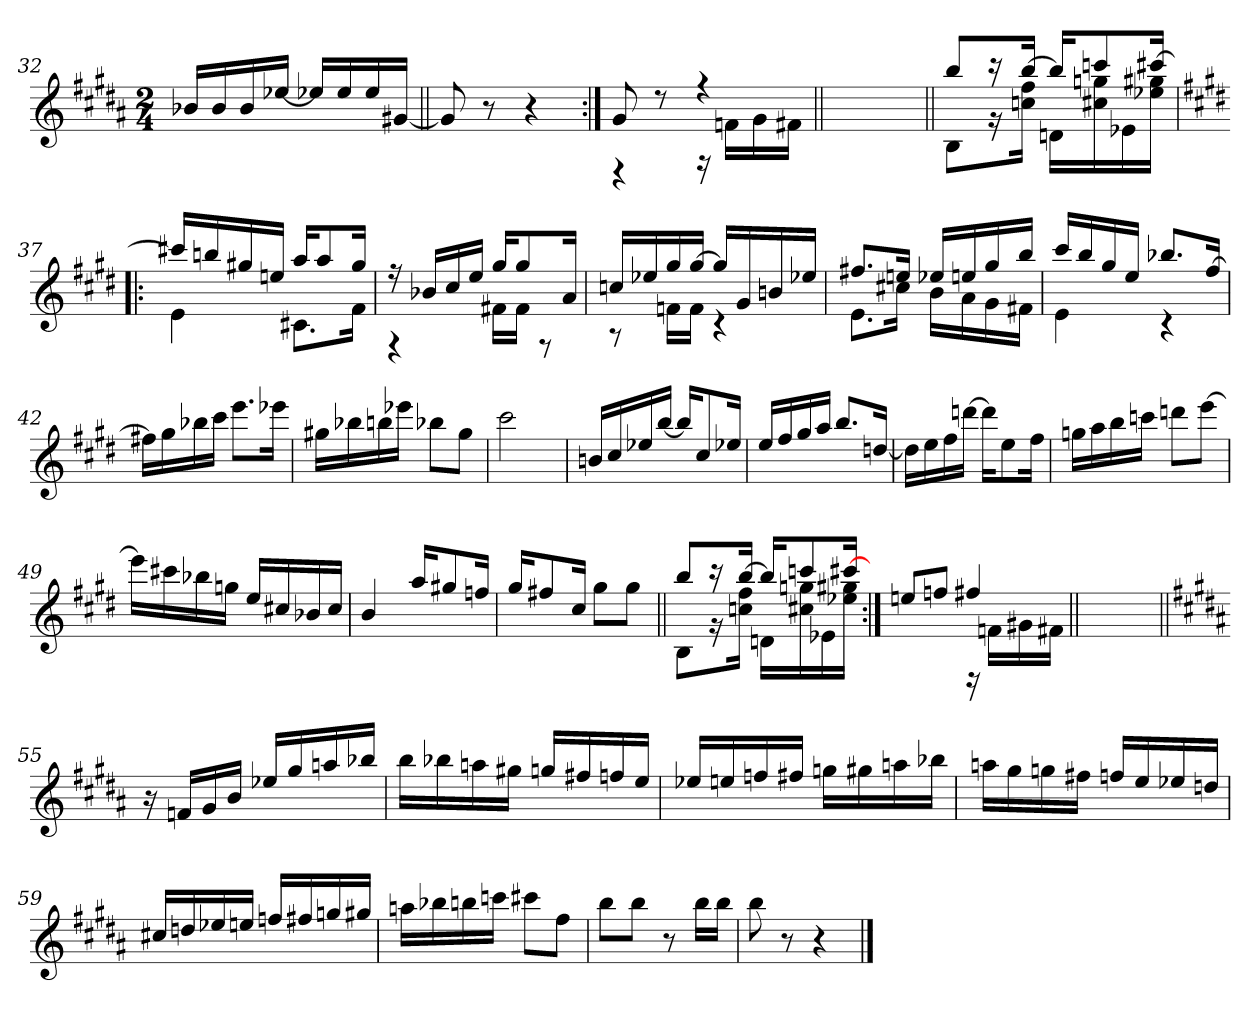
**kern
*part1
*staff1
!!LO:LB:g=z
*clefG2
*k[f#c#g#d#a#]
*B:
*M2/4
=32
16b-X/LL
16b-/
16b-/
[16ee-X/JJ
16ee-X/LL]
16ee-/
16ee-/
[16g#X/JJ
=33||
8g#/]
8r
4r
=34:|!
*^
8g#/	4rD
8r	.
4r	16rF
.	16fn!\LL
.	16g#!\
.	16f#X!\JJ
*v	*v
=35||
2ryy
=36||
*^
8bb/L	8B!\L
16r	16r
[>16bb/Jk	16ccn!\ 16ff#!\Jk
16bb/KL]	16dn!\LL
8cccn/	16cc#X!\ 16ggn!\
.	16e-X!\
[>16ccc#X/Jk	16ee-X!\ 16gg#X!\JJ
!!LO:LB:g=z	!!
=37!|:	=37!|:
*k[f#c#g#d#]	*
*E:	*
16ccc#X/LL]	4e!\
16bbn/	.
16gg#X/	.
16een/JJ	.
16aa/KL	8.c#X!\L
8aa/	.
16gg#/Jk	16f#!\Jk
=38	=38
16r	4rF
16b-X/LL	.
16cc#/	.
16ee/JJ	.
16gg#/KL	16f#X!\LL
8gg#/	16f#!\JJ
.	8rF
16a/Jk	.
=39	=39
16ccn/LL	8rG
16ee-X/	.
16gg#/	16fn!\LL
[>16gg#/JJ	16f!\JJ
16gg#/LL]	4rc
16g#/	.
16bn/	.
16ee-X/JJ	.
=40	=40
8.ff#X/L	8.e!\L
16een/Jk	16cc#X!\Jk
16ee-X/LL	16b!\LL
16een/	16a!\
16gg#/	16g#!\
16bb/JJ	16f#X!\JJ
=41	=41
16ccc#/LL	4e!\
16bb/	.
16gg#/	.
16ee/JJ	.
8.bb-X/L	4rc
[>16ff#/Jk	.
*v	*v
!!LO:LB:g=z
=42
16ff#X\LL]
16gg#\
16bb-X\
16ccc#\JJ
8.eee\L
16eee-X\Jk
=43
16gg#X\LL
16bb-X\
16bbn\
16eee-X\JJ
8bb-X\L
8gg#\J
=44
2ccc#\
=45
16bn/LL
16cc#/
16ee-X/
[16bb/JJ
16bb/KL]
8cc#/
16ee-X/Jk
=46
16ee/LL
16ff#/
16gg#/
16aa/JJ
8.bb/L
[16ddn/Jk
=47
16ddn\LL]
16ee\
16ff#\
[16dddn\JJ
16dddn\KL]
8ee\
16ff#\Jk
!!LO:LB:g=z
=48
16ggn\LL
16aa\
16bb\
16cccn\JJ
8dddn\L
[8eee\J
=49
16eee\LL]
16ccc#X\
16bb-X\
16ggn\JJ
16ee/LL
16cc#X/
16b-X/
16cc#/JJ
=50
4b/
16aa/KL
8gg#X/
16ffn/Jk
=51
16gg#/KL
8ff#X/
16cc#/Jk
8gg#\L
8gg#\J
=52||
*^
8bb/L	8B!\L
16r	16r
[>16bb/Jk	16ccn!\ 16ff#!\Jk
16bb/KL]	16dn!\LL
8cccn/	16cc#X!\ 16ggn!\
.	16e-X!\
[>16ccc#X/Jk	16ee-X!\ 16gg#X!\JJ
!!LO:LB:g=z	!!
=53:|!	=53:|!
8een/L	4ryy
8ffn/J	.
4ff#X/	16rC
.	16fn!\LL
.	16g#X!\
.	16f#X!\JJ
*v	*v
=54||
2ryy
=55||
*k[f#c#g#d#a#]
*B:
16r
16fn/LL
16g#/
16b/JJ
16ee-X/LL
16gg#/
16aan/
16bb-X/JJ
=56
16bb\LL
16bb-X\
16aan\
16gg#X\JJ
16ggn/LL
16ff#X/
16ffn/
16ee/JJ
=57
16ee-X/LL
16een/
16ffn/
16ff#X/JJ
16ggn\LL
16gg#X\
16aan\
16bb-X\JJ
!!LO:LB:g=z
=58
16aan\LL
16gg#\
16ggn\
16ff#X\JJ
16ffn/LL
16ee/
16ee-X/
16ddn/JJ
=59
16cc#X/LL
16ddn/
16ee-X/
16een/JJ
16ffn/LL
16ff#X/
16ggn/
16gg#X/JJ
=60
16aan\LL
16bb-X\
16bbn\
16cccn\JJ
8ccc#X\L
8ff#\J
=61
8bb\L
8bb\J
8r
16bb\LL
16bb\JJ
=62
8bb\
8r
4r
==
*-
